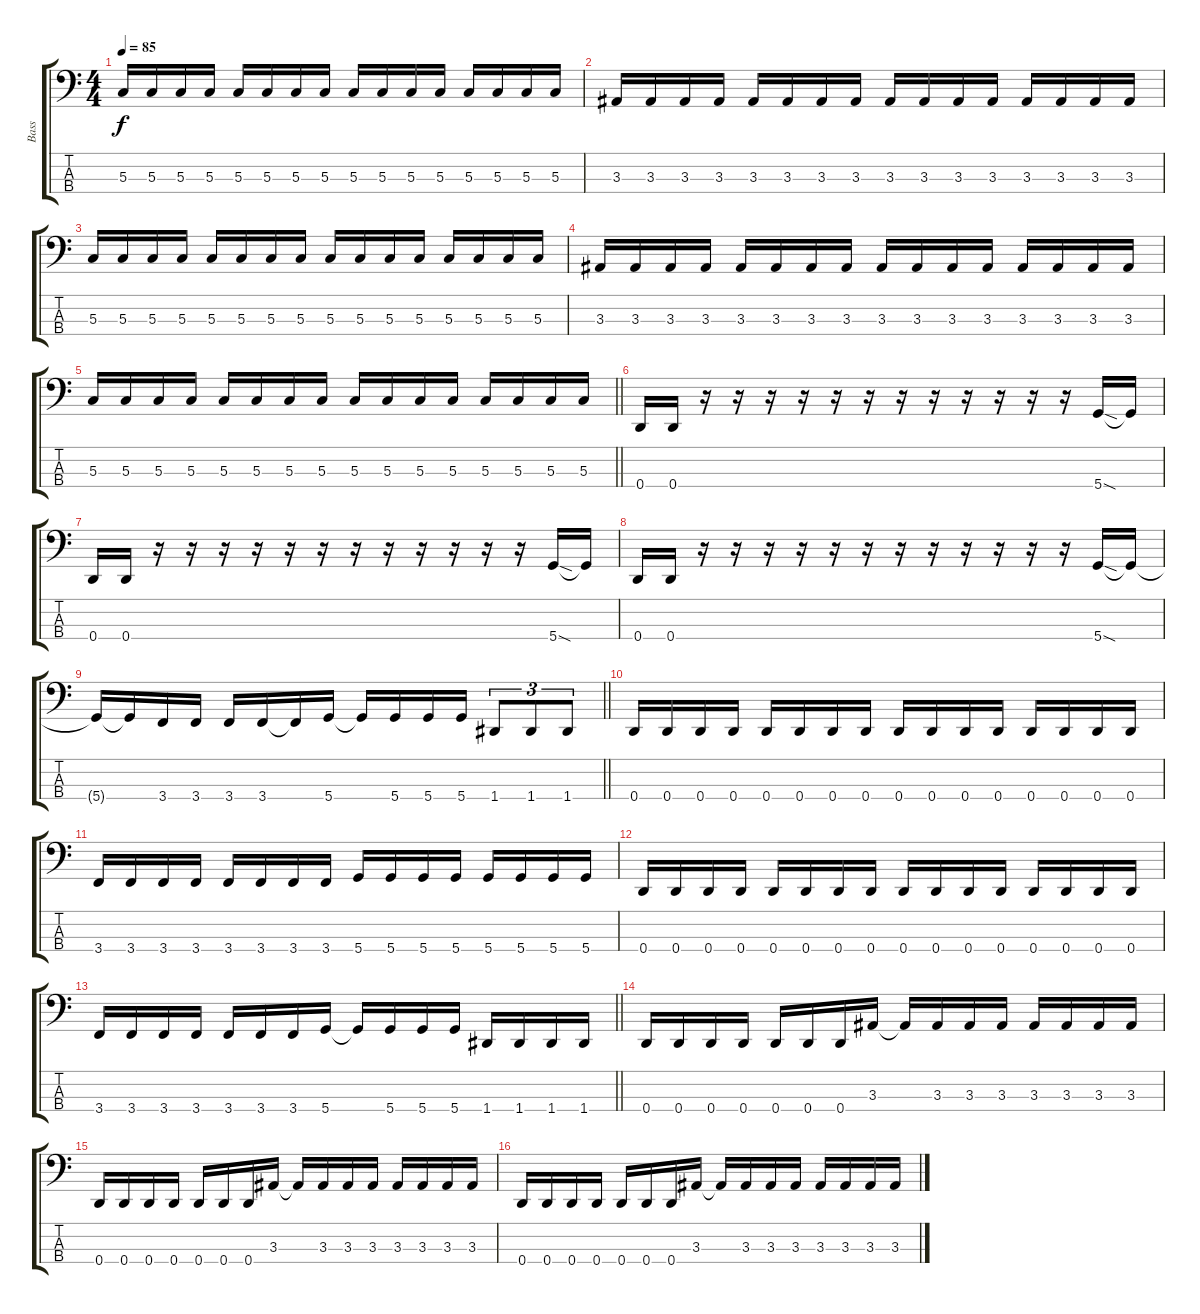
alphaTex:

\track ("Bass" "Bass") {instrument electricbasspick}
\staff {score tabs}
\tuning (F2 C2 G1 D1) {hide}
\ts (4 4)
\tempo 85
\clef f4
\ks c
5.3.16{dy f} 5.3.16 5.3.16 5.3.16 5.3.16 5.3.16 5.3.16 5.3.16 5.3.16 5.3.16 5.3.16 5.3.16 5.3.16 5.3.16 5.3.16 5.3.16 |
3.3.16 3.3.16 3.3.16 3.3.16 3.3.16 3.3.16 3.3.16 3.3.16 3.3.16 3.3.16 3.3.16 3.3.16 3.3.16 3.3.16 3.3.16 3.3.16 |
5.3.16 5.3.16 5.3.16 5.3.16 5.3.16 5.3.16 5.3.16 5.3.16 5.3.16 5.3.16 5.3.16 5.3.16 5.3.16 5.3.16 5.3.16 5.3.16 |
3.3.16 3.3.16 3.3.16 3.3.16 3.3.16 3.3.16 3.3.16 3.3.16 3.3.16 3.3.16 3.3.16 3.3.16 3.3.16 3.3.16 3.3.16 3.3.16 |
\barLineRight lightlight
5.3.16 5.3.16 5.3.16 5.3.16 5.3.16 5.3.16 5.3.16 5.3.16 5.3.16 5.3.16 5.3.16 5.3.16 5.3.16 5.3.16 5.3.16 5.3.16 |
0.4.16 0.4.16 r.16 r.16 r.16 r.16 r.16 r.16 r.16 r.16 r.16 r.16 r.16 r.16 5.4{sod}.16 5.4{t}.16 |
0.4.16 0.4.16 r.16 r.16 r.16 r.16 r.16 r.16 r.16 r.16 r.16 r.16 r.16 r.16 5.4{sod}.16 5.4{t}.16 |
0.4.16 0.4.16 r.16 r.16 r.16 r.16 r.16 r.16 r.16 r.16 r.16 r.16 r.16 r.16 5.4{sod}.16 5.4{t}.16 |
\barLineRight lightlight
5.4{t}.16 5.4{t}.16 3.4.16 3.4.16 3.4.16 3.4.16 3.4{t}.16 5.4.16 5.4{t}.16 5.4.16 5.4.16 5.4.16 1.4.8{tu (3 2)} 1.4.8{tu (3 2)} 1.4.8{tu (3 2)} |
0.4.16 0.4.16 0.4.16 0.4.16 0.4.16 0.4.16 0.4.16 0.4.16 0.4.16 0.4.16 0.4.16 0.4.16 0.4.16 0.4.16 0.4.16 0.4.16 |
3.4.16 3.4.16 3.4.16 3.4.16 3.4.16 3.4.16 3.4.16 3.4.16 5.4.16 5.4.16 5.4.16 5.4.16 5.4.16 5.4.16 5.4.16 5.4.16 |
0.4.16 0.4.16 0.4.16 0.4.16 0.4.16 0.4.16 0.4.16 0.4.16 0.4.16 0.4.16 0.4.16 0.4.16 0.4.16 0.4.16 0.4.16 0.4.16 |
\barLineRight lightlight
3.4.16 3.4.16 3.4.16 3.4.16 3.4.16 3.4.16 3.4.16 5.4.16 5.4{t}.16 5.4.16 5.4.16 5.4.16 1.4.16 1.4.16 1.4.16 1.4.16 |
0.4.16 0.4.16 0.4.16 0.4.16 0.4.16 0.4.16 0.4.16 3.3.16 3.3{t}.16 3.3.16 3.3.16 3.3.16 3.3.16 3.3.16 3.3.16 3.3.16 |
0.4.16 0.4.16 0.4.16 0.4.16 0.4.16 0.4.16 0.4.16 3.3.16 3.3{t}.16 3.3.16 3.3.16 3.3.16 3.3.16 3.3.16 3.3.16 3.3.16 |
0.4.16 0.4.16 0.4.16 0.4.16 0.4.16 0.4.16 0.4.16 3.3.16 3.3{t}.16 3.3.16 3.3.16 3.3.16 3.3.16 3.3.16 3.3.16 3.3.16
